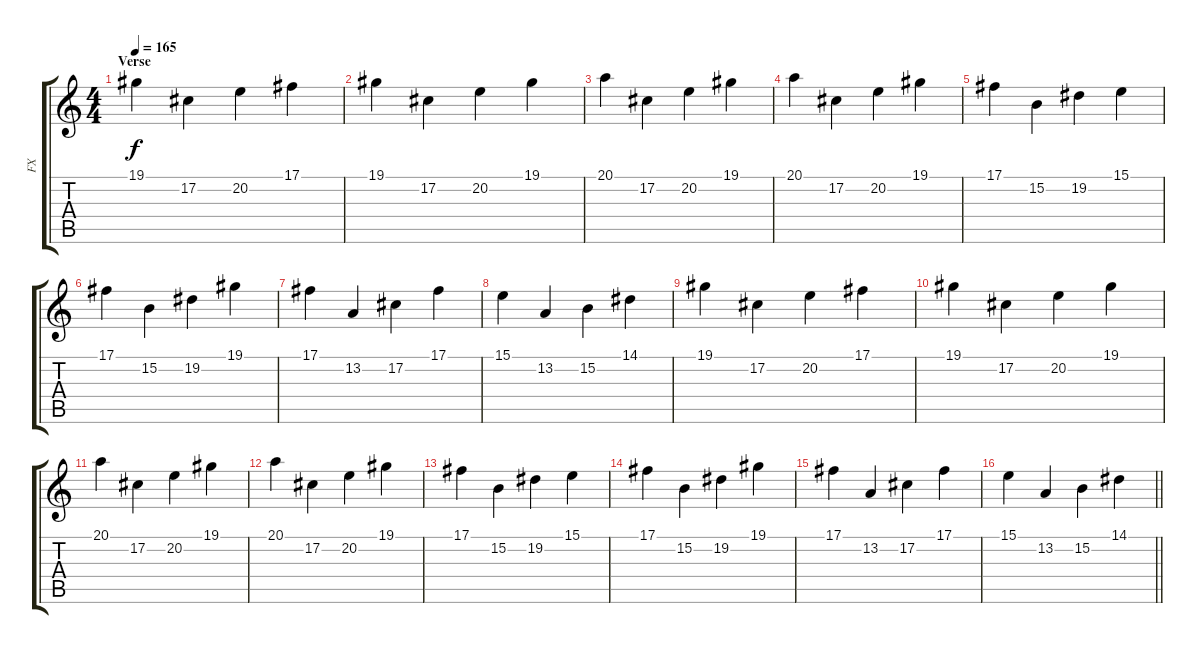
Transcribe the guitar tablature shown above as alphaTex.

\track ("FX" "FX") {instrument acousticgrandpiano}
\staff {score tabs}
\tuning (Db4 Ab3 E3 B2 Gb2 B1) {hide}
\ts (4 4)
\section ("" "Verse")
\tempo 165
\clef g2
\ks c
19.1.4{dy f} 17.2.4 20.2.4 17.1.4 |
19.1.4 17.2.4 20.2.4 19.1.4 |
20.1.4 17.2.4 20.2.4 19.1.4 |
20.1.4 17.2.4 20.2.4 19.1.4 |
17.1.4 15.2.4 19.2.4 15.1.4 |
17.1.4 15.2.4 19.2.4 19.1.4 |
17.1.4 13.2.4 17.2.4 17.1.4 |
15.1.4 13.2.4 15.2.4 14.1.4 |
19.1.4 17.2.4 20.2.4 17.1.4 |
19.1.4 17.2.4 20.2.4 19.1.4 |
20.1.4 17.2.4 20.2.4 19.1.4 |
20.1.4 17.2.4 20.2.4 19.1.4 |
17.1.4 15.2.4 19.2.4 15.1.4 |
17.1.4 15.2.4 19.2.4 19.1.4 |
17.1.4 13.2.4 17.2.4 17.1.4 |
\barLineRight lightlight
15.1.4 13.2.4 15.2.4 14.1.4
